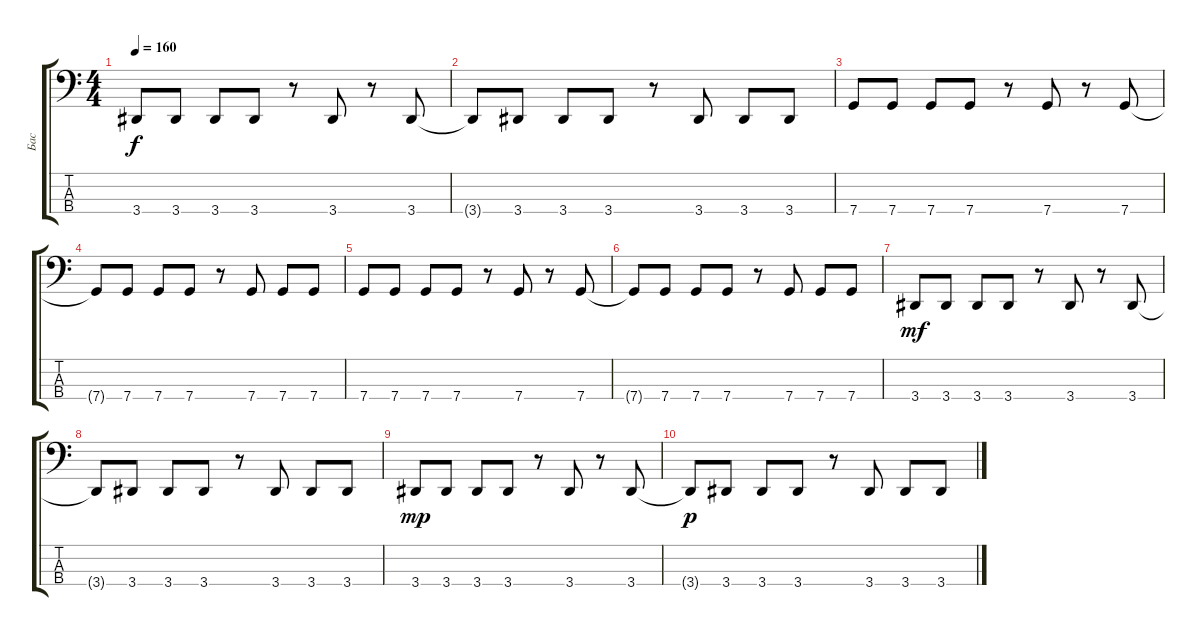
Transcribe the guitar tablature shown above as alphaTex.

\track ("Бас" "Бас") {instrument electricbassfinger}
\staff {score tabs}
\tuning (F2 C2 G1 C1) {hide}
\ts (4 4)
\tempo 160
\clef f4
\ks c
3.4.8{dy f} 3.4.8 3.4.8 3.4.8 r.8 3.4.8 r.8 3.4.8 |
3.4{t}.8 3.4.8 3.4.8 3.4.8 r.8 3.4.8 3.4.8 3.4.8 |
7.4.8 7.4.8 7.4.8 7.4.8 r.8 7.4.8 r.8 7.4.8 |
7.4{t}.8 7.4.8 7.4.8 7.4.8 r.8 7.4.8 7.4.8 7.4.8 |
7.4.8 7.4.8 7.4.8 7.4.8 r.8 7.4.8 r.8 7.4.8 |
7.4{t}.8 7.4.8 7.4.8 7.4.8 r.8 7.4.8 7.4.8 7.4.8 |
3.4.8{dy mf} 3.4.8 3.4.8 3.4.8 r.8 3.4.8 r.8 3.4.8 |
3.4{t}.8 3.4.8 3.4.8 3.4.8 r.8 3.4.8 3.4.8 3.4.8 |
3.4.8{dy mp} 3.4.8 3.4.8 3.4.8 r.8 3.4.8 r.8 3.4.8 |
3.4{t}.8{dy p} 3.4.8 3.4.8 3.4.8 r.8 3.4.8 3.4.8 3.4.8
